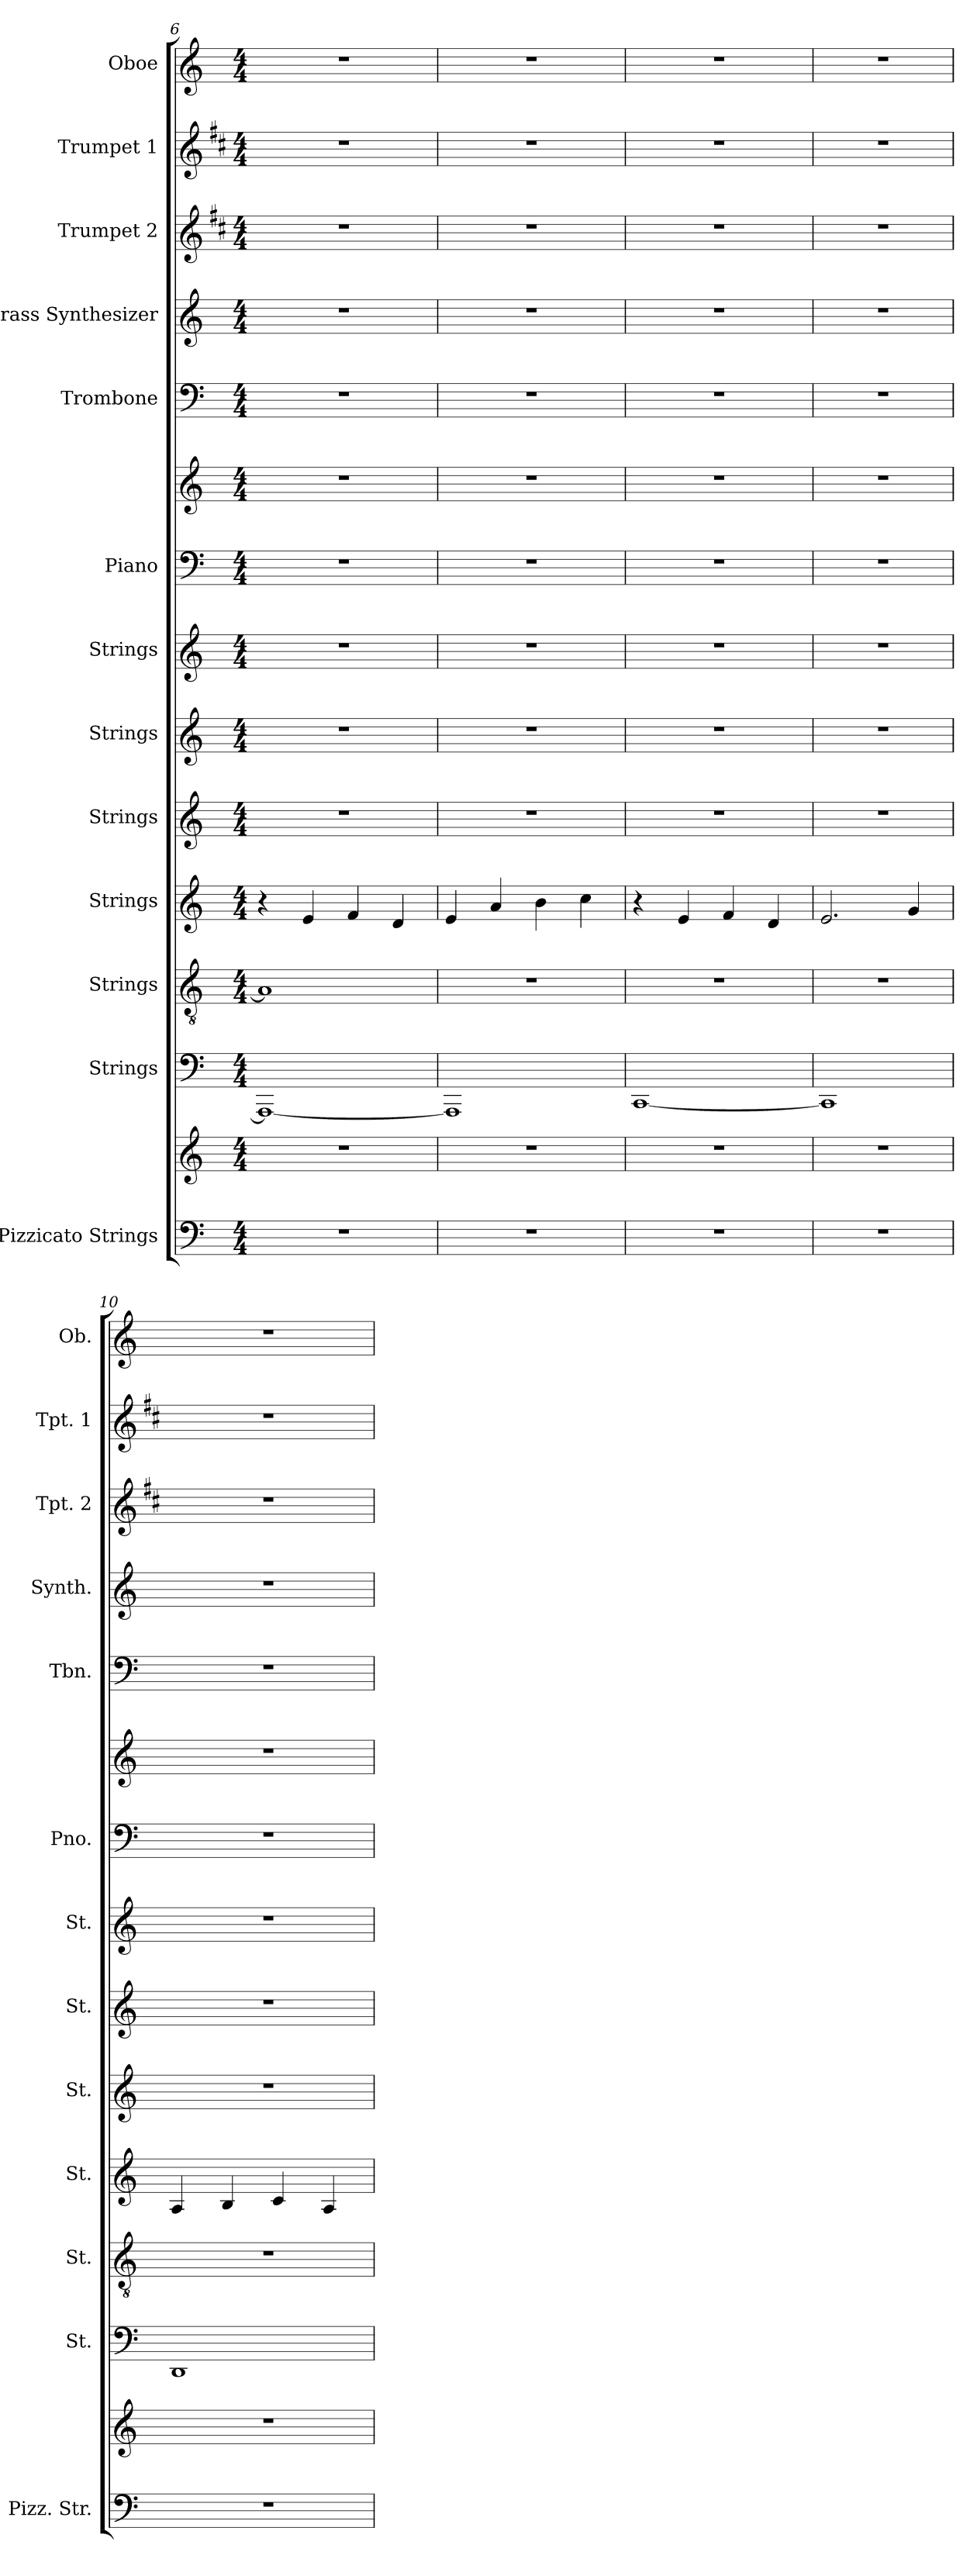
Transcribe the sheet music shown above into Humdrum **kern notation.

**kern	**kern	**kern	**kern	**kern	**kern	**kern	**kern	**kern	**kern	**kern	**kern	**kern	**kern	**kern
*part13	*part13	*part12	*part11	*part10	*part9	*part8	*part7	*part6	*part6	*part5	*part4	*part3	*part2	*part1
*staff15	*staff14	*staff13	*staff12	*staff11	*staff10	*staff9	*staff8	*staff7	*staff6	*staff5	*staff4	*staff3	*staff2	*staff1
*I"Pizzicato Strings	*	*I"Strings	*I"Strings	*I"Strings	*I"Strings	*I"Strings	*I"Strings	*I"Piano	*	*I"Trombone	*I"Brass Synthesizer	*I"Trumpet 2	*I"Trumpet 1	*I"Oboe
*I'Pizz. Str.	*	*I'St.	*I'St.	*I'St.	*I'St.	*I'St.	*I'St.	*I'Pno.	*	*I'Tbn.	*I'Synth.	*I'Tpt. 2	*I'Tpt. 1	*I'Ob.
*clefF4	*clefG2	*clefF4	*clefGv2	*clefG2	*clefG2	*clefG2	*clefG2	*clefF4	*clefG2	*clefF4	*clefG2	*clefG2	*clefG2	*clefG2
*	*	*	*	*	*	*	*	*	*	*	*	*ITrd1c2	*ITrd1c2	*
*k[]	*k[]	*k[]	*k[]	*k[]	*k[]	*k[]	*k[]	*k[]	*k[]	*k[]	*k[]	*k[]	*k[]	*k[]
*M4/4	*M4/4	*M4/4	*M4/4	*M4/4	*M4/4	*M4/4	*M4/4	*M4/4	*M4/4	*M4/4	*M4/4	*M4/4	*M4/4	*M4/4
=6	=6	=6	=6	=6	=6	=6	=6	=6	=6	=6	=6	=6	=6	=6
1r	1r	1AAA_	1A]	4r	1r	1r	1r	1r	1r	1r	1r	1r	1r	1r
.	.	.	.	4e/	.	.	.	.	.	.	.	.	.	.
.	.	.	.	4f/	.	.	.	.	.	.	.	.	.	.
.	.	.	.	4d/	.	.	.	.	.	.	.	.	.	.
=7	=7	=7	=7	=7	=7	=7	=7	=7	=7	=7	=7	=7	=7	=7
1r	1r	1AAA]	1r	4e/	1r	1r	1r	1r	1r	1r	1r	1r	1r	1r
.	.	.	.	4a/	.	.	.	.	.	.	.	.	.	.
.	.	.	.	4b\	.	.	.	.	.	.	.	.	.	.
.	.	.	.	4cc\	.	.	.	.	.	.	.	.	.	.
!!LO:LB:g=z
=8	=8	=8	=8	=8	=8	=8	=8	=8	=8	=8	=8	=8	=8	=8
1r	1r	[1CC	1r	4r	1r	1r	1r	1r	1r	1r	1r	1r	1r	1r
.	.	.	.	4e/	.	.	.	.	.	.	.	.	.	.
.	.	.	.	4f/	.	.	.	.	.	.	.	.	.	.
.	.	.	.	4d/	.	.	.	.	.	.	.	.	.	.
=9	=9	=9	=9	=9	=9	=9	=9	=9	=9	=9	=9	=9	=9	=9
1r	1r	1CC]	1r	2.e/	1r	1r	1r	1r	1r	1r	1r	1r	1r	1r
.	.	.	.	4g/	.	.	.	.	.	.	.	.	.	.
=10	=10	=10	=10	=10	=10	=10	=10	=10	=10	=10	=10	=10	=10	=10
1r	1r	1DD	1r	4A/	1r	1r	1r	1r	1r	1r	1r	1r	1r	1r
.	.	.	.	4B/	.	.	.	.	.	.	.	.	.	.
.	.	.	.	4c/	.	.	.	.	.	.	.	.	.	.
.	.	.	.	4A/	.	.	.	.	.	.	.	.	.	.
=	=	=	=	=	=	=	=	=	=	=	=	=	=	=
*-	*-	*-	*-	*-	*-	*-	*-	*-	*-	*-	*-	*-	*-	*-
